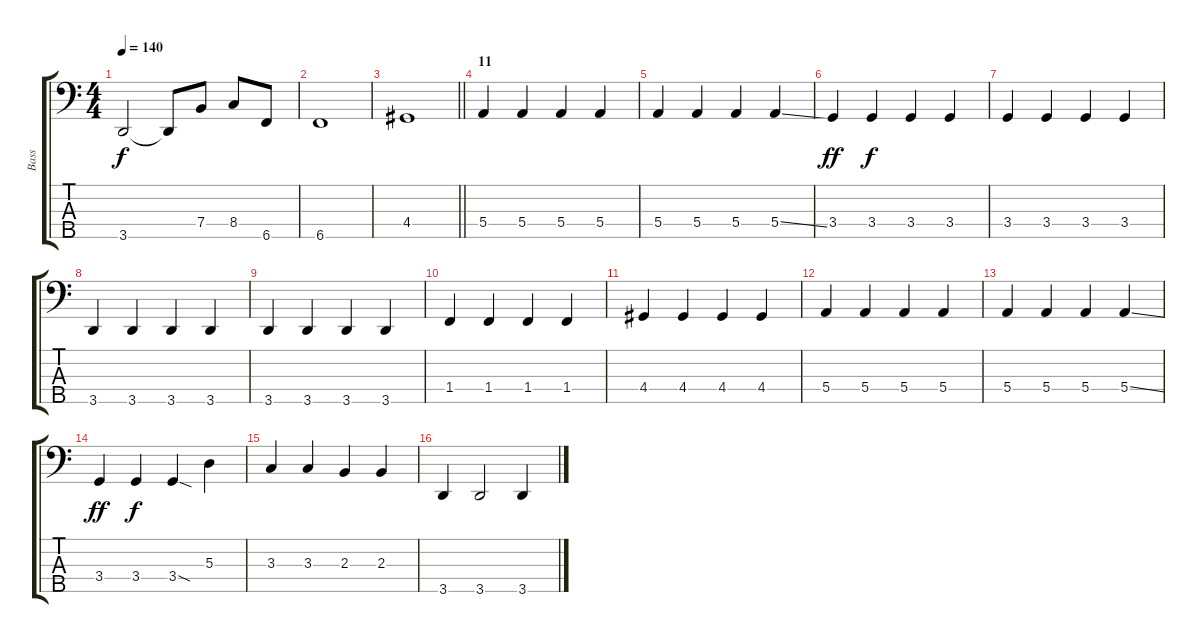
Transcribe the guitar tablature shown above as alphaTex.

\track ("Bass" "Bass") {instrument electricbassfinger}
\staff {score tabs}
\tuning (G2 D2 A1 E1 B0) {hide}
\ts (4 4)
\tempo 140
\clef f4
\ks c
3.5{t}.2{dy f} 3.5{t}.8 7.4.8 8.4.8 6.5.8 |
6.5.1 |
\barLineRight lightlight
4.4.1 |
\section ("" "11")
5.4.4 5.4.4 5.4.4 5.4.4 |
5.4.4 5.4.4 5.4.4 5.4{ss}.4 |
3.4.4{dy ff} 3.4.4{dy f} 3.4.4 3.4.4 |
3.4.4 3.4.4 3.4.4 3.4.4 |
3.5.4 3.5.4 3.5.4 3.5.4 |
3.5.4 3.5.4 3.5.4 3.5.4 |
1.4.4 1.4.4 1.4.4 1.4.4 |
4.4.4 4.4.4 4.4.4 4.4.4 |
5.4.4 5.4.4 5.4.4 5.4.4 |
5.4.4 5.4.4 5.4.4 5.4{ss}.4 |
3.4.4{dy ff} 3.4.4{dy f} 3.4{sod}.4 5.3.4 |
3.3.4 3.3.4 2.3.4 2.3.4 |
3.5.4 3.5.2 3.5.4
